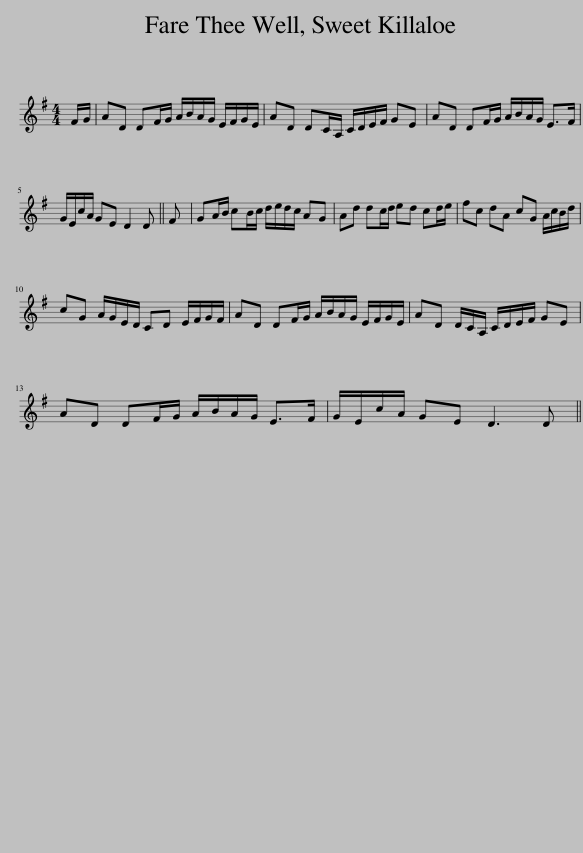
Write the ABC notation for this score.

X:1
L:1/8
M:4/4
I:linebreak $
K:G
V:1 treble
V:1
 F/G/ | AD DF/G/ A/B/A/G/ E/F/G/E/ | AD DC/A,/ C/D/E/F/ GE | AD DF/G/ A/B/A/G/ E>F |$ G/E/c/A/ GE D2 D || %5
 F | GA/B/ cB/c/ d/e/d/c/ AG | Ad dc/d/ ed cd/e/ | fc dA cG A/c/B/d/ |$ cG A/G/E/D/ CD E/F/G/F/ | %10
 AD DF/G/ A/B/A/G/ E/F/G/E/ | AD D/C/A,/ C/D/E/F/ GE |$ AD DF/G/ A/B/A/G/ E>F | G/E/c/A/ GE D3 D || %14
